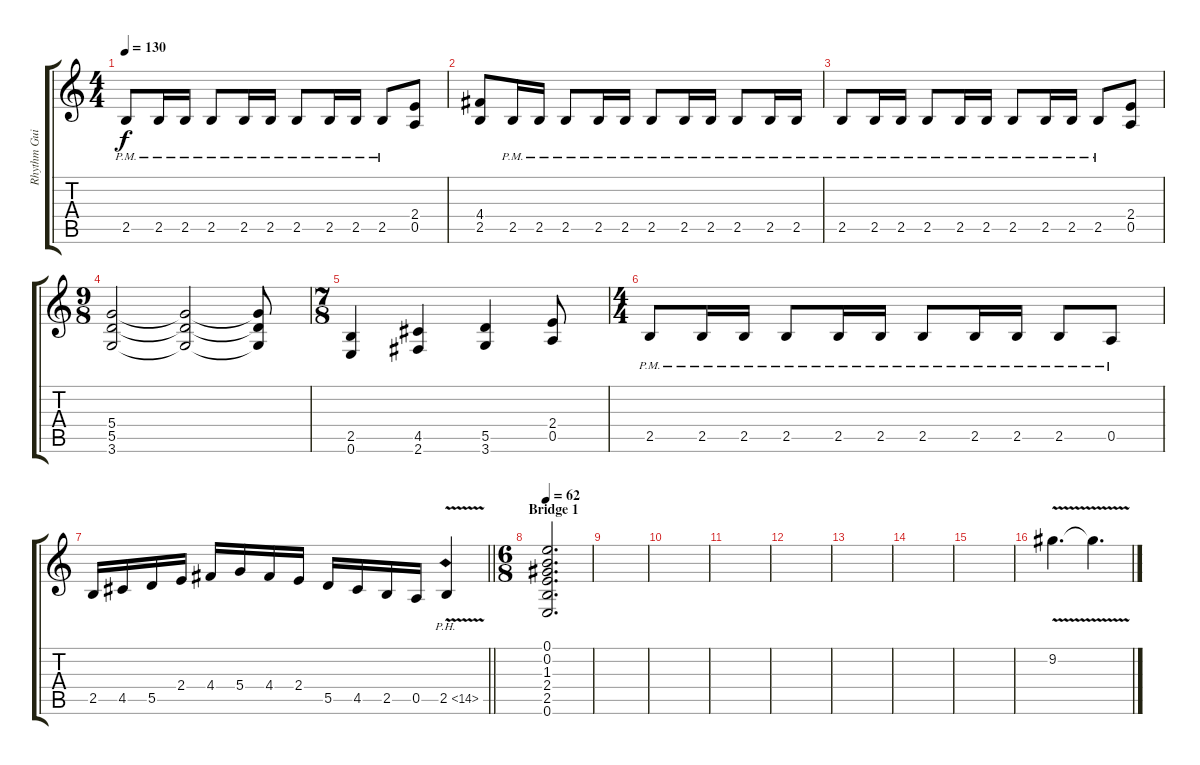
\track ("Rhythm Guitar" "Rhythm Gui") {instrument distortionguitar}
\staff {score tabs}
\tuning (E4 B3 G3 D3 A2 E2) {hide}
\ts (4 4)
\tempo 130
\clef g2
\ks c
2.5{pm}.8{dy f} 2.5{pm}.16 2.5{pm}.16 2.5{pm}.8 2.5{pm}.16 2.5{pm}.16 2.5{pm}.8 2.5{pm}.16 2.5{pm}.16 2.5{pm}.8 (2.4 0.5).8 |
(4.4 2.5).8 2.5{pm}.16 2.5{pm}.16 2.5{pm}.8 2.5{pm}.16 2.5{pm}.16 2.5{pm}.8 2.5{pm}.16 2.5{pm}.16 2.5{pm}.8 2.5{pm}.16 2.5{pm}.16 |
2.5{pm}.8 2.5{pm}.16 2.5{pm}.16 2.5{pm}.8 2.5{pm}.16 2.5{pm}.16 2.5{pm}.8 2.5{pm}.16 2.5{pm}.16 2.5{pm}.8 (2.4 0.5).8 |
\ts (9 8)
(5.4 5.5 3.6).2 (5.4{t} 5.5{t} 3.6{t}).2 (5.4{t} 5.5{t} 3.6{t}).8 |
\ts (7 8)
(2.5 0.6).4 (4.5 2.6).4 (5.5 3.6).4 (2.4 0.5).8 |
\ts (4 4)
2.5{pm}.8 2.5{pm}.16 2.5{pm}.16 2.5{pm}.8 2.5{pm}.16 2.5{pm}.16 2.5{pm}.8 2.5{pm}.16 2.5{pm}.16 2.5{pm}.8 0.5{pm}.8 |
\barLineRight lightlight
2.5.16 4.5.16 5.5.16 2.4.16 4.4.16 5.4.16 4.4.16 2.4.16 5.5.16 4.5.16 2.5.16 0.5.16 2.5{ph 12 v}.4 |
\ts (6 8)
\section ("" "Bridge 1")
\tempo 62
(0.1 0.2 1.3 2.4 2.5 0.6).2{d instrument acousticguitarsteel} |
|
|
|
|
|
|
|
9.2{v}.4{d} 9.2{t}.4{d}
